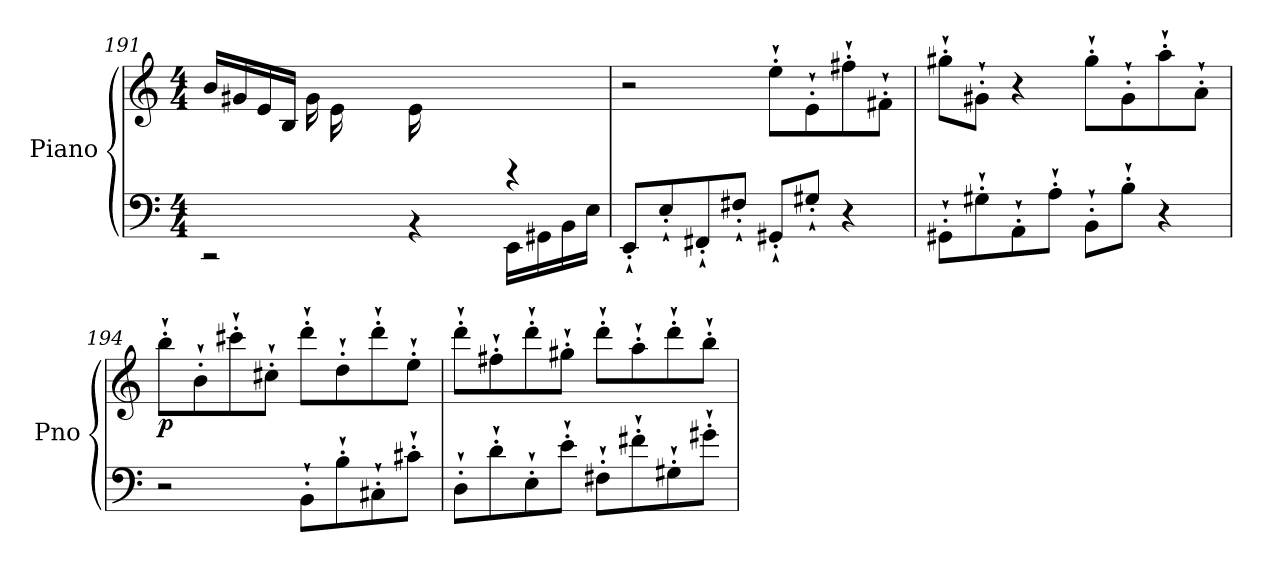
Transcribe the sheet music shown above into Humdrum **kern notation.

**kern	**kern	**dynam
*part1	*part1	*part1
*staff2	*staff1	*staff1/2
*I"Piano	*	*
*I'Pno	*	*
*clefF4	*clefG2	*
*k[]	*k[]	*
*M4/4	*M4/4	*
=191	=191	=191
*^	*	*
4.ryy	2r	16b/LL	.
.	.	16g#X/	.
.	.	16e/	.
.	.	16B/JJ	.
.	.	16g#\LL	.
.	.	16e\	.
16B/	.	8ryy	.
16G#X/JJ	.	.	.
16ryy	4rBB	16e\LL	.
16B/	.	8.ryy	.
16G#/	.	.	.
16E/JJ	.	.	.
4ryy	16EE\LL	4rGG	.
.	16GG#X\	.	.
.	16BB\	.	.
.	16E\JJ	.	.
=192	=192	=192	=192
!	!	!	!LO:DY:b
*v	*v	*	*
8EE'`/L	2r	other-dynamics
8E'`/	.	.
8FF#X'`/	.	.
8F#X'`/J	.	.
8GG#X'`/L	8ee'`\L	.
8G#X'`/J	8e'`\	.
4r	8ff#X'`\	.
.	8f#X'`\J	.
!!LO:PB:g=z
=193	=193	=193
8GG#X'`\L	8gg#X'`\L	.
8G#X'`\	8g#X'`\J	.
8AA'`\	4r	.
8A'`\J	.	.
8BB'`\L	8gg#'`\L	.
8B'`\J	8g#'`\	.
4r	8aa'`\	.
.	8a'`\J	.
=194	=194	=194
!	!	!LO:DY:b
2r	8bb'`\L	p
.	8b'`\	.
.	8ccc#X'`\	.
.	8cc#X'`\J	.
8BB'`\L	8ddd'`\L	.
8B'`\	8dd'`\	.
8C#X'`\	8ddd'`\	.
8c#X'`\J	8ee'`\J	.
=195	=195	=195
8D'`\L	8ddd'`\L	.
8d'`\	8ff#X'`\	.
8E'`\	8ddd'`\	.
8e'`\J	8gg#X'`\J	.
8F#X'`\L	8ddd'`\L	.
8f#X'`\	8aa'`\	.
8G#X'`\	8ddd'`\	.
8g#X'`\J	8bb'`\J	.
=	=	=
*-	*-	*-
